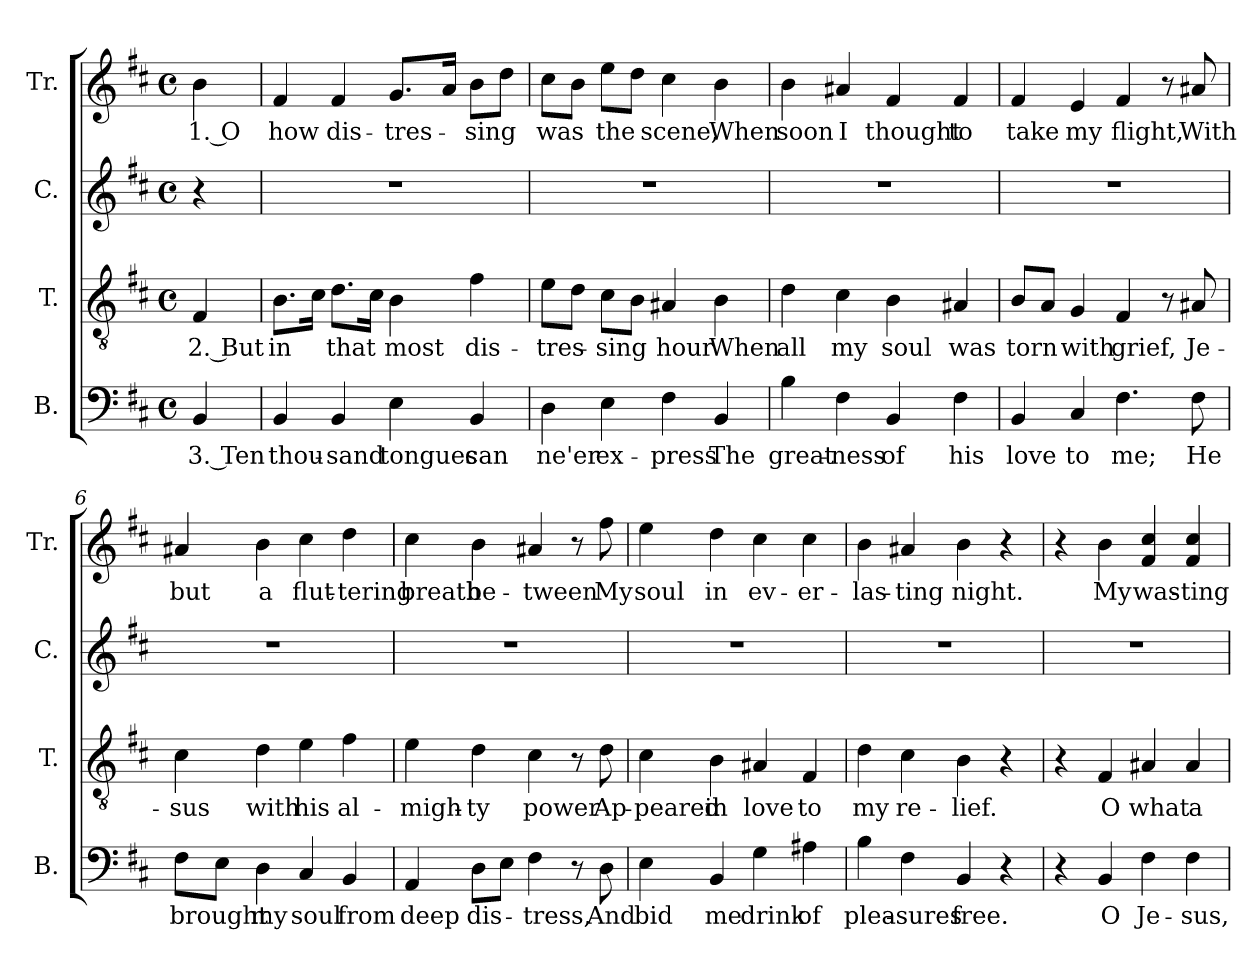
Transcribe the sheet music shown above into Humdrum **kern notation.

**kern	**text	**kern	**text	**kern	**kern	**text
*part4	*part4	*part3	*part3	*part2	*part1	*part1
*staff4	*staff4	*staff3	*staff3	*staff2	*staff1	*staff1
*I"B.	*	*I"T.	*	*I"C.	*I"Tr.	*
*I'B.	*	*I'T.	*	*I'C.	*I'Tr.	*
*clefF4	*	*clefGv2	*	*clefG2	*clefG2	*
*k[f#c#]	*	*k[f#c#]	*	*k[f#c#]	*k[f#c#]	*
*M4/4	*	*M4/4	*	*M4/4	*M4/4	*
*met(c)	*	*met(c)	*	*met(c)	*met(c)	*
*MM60	*	*MM60	*	*MM60	*MM60	*
=1	=1	=1	=1	=1	=1	=1
4BB/	3. Ten	4F#/	2. But	4r	4b\	1. O
=2	=2	=2	=2	=2	=2	=2
4BB/	thou-	8.B\L	in	1r	4f#/	how
.	.	16c#\Jk	.	.	.	.
4BB/	-sand	8.d\L	that	.	4f#/	dis-
.	.	16c#\Jk	.	.	.	.
4E\	tongues	4B\	most	.	8.g/L	-tres-
.	.	.	.	.	16a/Jk	.
4BB/	can	4f#\	dis-	.	8b\L	-sing
.	.	.	.	.	8dd\J	.
=3	=3	=3	=3	=3	=3	=3
4D\	ne'er	8e\L	-tres-	1r	8cc#\L	was
.	.	8d\J	.	.	8b\J	.
4E\	ex-	8c#\L	-sing	.	8ee\L	the
.	.	8B\J	.	.	8dd\J	.
4F#\	-press	4A#X/	hour	.	4cc#\	scene,
4BB/	The	4B\	When	.	4b\	When
=4	=4	=4	=4	=4	=4	=4
4B\	great-	4d\	all	1r	4b\	soon
4F#\	-ness	4c#\	my	.	4a#X/	I
4BB/	of	4B\	soul	.	4f#/	thought
4F#\	his	4A#X/	was	.	4f#/	to
=5	=5	=5	=5	=5	=5	=5
4BB/	love	8B/L	torn	1r	4f#/	take
.	.	8A/J	.	.	.	.
4C#/	to	4G/	with	.	4e/	my
4.F#\	me;	4F#/	grief,	.	4f#/	flight,
.	.	8r	.	.	8r	.
8F#\	He	8A#X/	Je-	.	8a#X/	With
!!LO:LB:g=z
=6	=6	=6	=6	=6	=6	=6
8F#\L	brought	4c#\	-sus	1r	4a#X/	but
8E\J	.	.	.	.	.	.
4D\	my	4d\	with	.	4b\	a
4C#/	soul	4e\	his	.	4cc#\	flut-
4BB/	from	4f#\	al-	.	4dd\	-tering
=7	=7	=7	=7	=7	=7	=7
4AA/	deep	4e\	-migh-	1r	4cc#\	breath
8D\L	dis-	4d\	-ty	.	4b\	be-
8E\J	.	.	.	.	.	.
4F#\	-tress,	4c#\	power	.	4a#X/	-tween
8r	.	8r	.	.	8r	.
8D\	And	8d\	Ap-	.	8ff#\	My
=8	=8	=8	=8	=8	=8	=8
4E\	bid	4c#\	-peared	1r	4ee\	soul
4BB/	me	4B\	in	.	4dd\	in
4G\	drink	4A#X/	love	.	4cc#\	ev-
4A#X\	of	4F#/	to	.	4cc#\	-er-
=9	=9	=9	=9	=9	=9	=9
4B\	plea-	4d\	my	1r	4b\	-las-
4F#\	-sures	4c#\	re-	.	4a#X/	-ting
4BB/	free.	4B\	-lief.	.	4b\	night.
4r	.	4r	.	.	4r	.
=10	=10	=10	=10	=10	=10	=10
4r	.	4r	.	1r	4r	.
4BB/	O	4F#/	O	.	4b\	My
4F#\	Je-	4A#X/	what	.	4f#/ 4cc#/	was-
4F#\	-sus,	4A#/	a	.	4f#/ 4cc#/	-ting
=	=	=	=	=	=	=
*-	*-	*-	*-	*-	*-	*-
